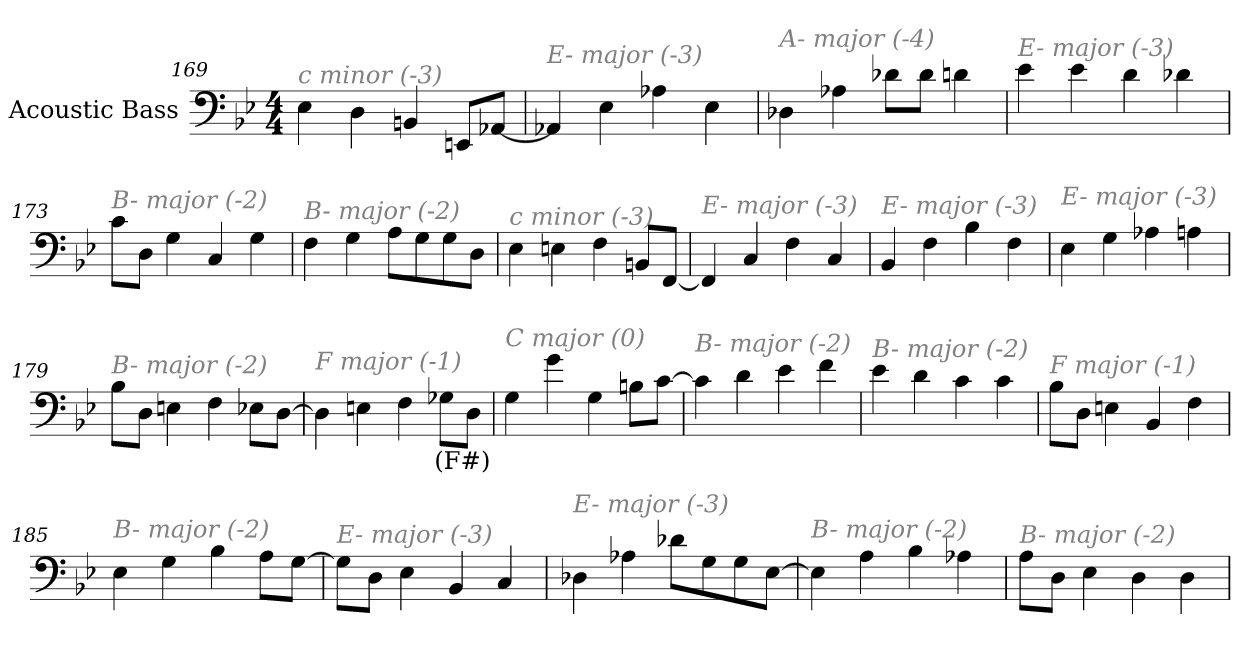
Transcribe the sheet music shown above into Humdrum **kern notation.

**kern	**text
*part1	*part1
*staff1	*staff1
*I"Acoustic Bass	*
*clefF4	*
*ITrd7c12	*
*k[b-e-]	*
*B-:	*
*M4/4	*
=169	=169
!LO:TX:i:color=#808080:t=c minor (-3)	!
4EE-	.
4DD	.
4BBBn	.
8EEEnL	.
[8AAA-XJ	.
=170	=170
!LO:TX:i:color=#808080:t=E- major (-3)	!
4AAA-X]	.
4EE-	.
4AA-X	.
4EE-	.
=171	=171
!LO:TX:i:color=#808080:t=A- major (-4)	!
4DD-X	.
4AA-X	.
8D-XL	.
8D-J	.
4Dn	.
=172	=172
!LO:TX:i:color=#808080:t=E- major (-3)	!
4E-	.
4E-	.
4D	.
4D-X	.
=173	=173
!LO:TX:i:color=#808080:t=B- major (-2)	!
8CL	.
8DDJ	.
4GG	.
4CC	.
4GG	.
=174	=174
!LO:TX:i:color=#808080:t=B- major (-2)	!
4FF	.
4GG	.
8AAL	.
8GG	.
8GG	.
8DDJ	.
=175	=175
!LO:TX:i:color=#808080:t=c minor (-3)	!
4EE-	.
4EEn	.
4FF	.
8BBBnL	.
[8FFFJ	.
=176	=176
!LO:TX:i:color=#808080:t=E- major (-3)	!
4FFF]	.
4CC	.
4FF	.
4CC	.
=177	=177
!LO:TX:i:color=#808080:t=E- major (-3)	!
4BBB-	.
4FF	.
4BB-	.
4FF	.
=178	=178
!LO:TX:i:color=#808080:t=E- major (-3)	!
4EE-	.
4GG	.
4AA-X	.
4AAn	.
=179	=179
!LO:TX:i:color=#808080:t=B- major (-2)	!
8BB-L	.
8DDJ	.
4EEn	.
4FF	.
8EE-XL	.
[8DDJ	.
=180	=180
!LO:TX:i:color=#808080:t=F major (-1)	!
4DD]	.
4EEn	.
4FF	.
8GG-XiL	(F#)
8DDJ	.
=181	=181
!LO:TX:i:color=#808080:t=C major (0)	!
4GG	.
4G	.
4GG	.
8BBnL	.
[8CJ	.
=182	=182
!LO:TX:i:color=#808080:t=B- major (-2)	!
4C]	.
4D	.
4E-	.
4F	.
=183	=183
!LO:TX:i:color=#808080:t=B- major (-2)	!
4E-	.
4D	.
4C	.
4C	.
=184	=184
!LO:TX:i:color=#808080:t=F major (-1)	!
8BB-L	.
8DDJ	.
4EEn	.
4BBB-	.
4FF	.
=185	=185
!LO:TX:i:color=#808080:t=B- major (-2)	!
4EE-	.
4GG	.
4BB-	.
8AAL	.
[8GGJ	.
=186	=186
!LO:TX:i:color=#808080:t=E- major (-3)	!
8GGL]	.
8DDJ	.
4EE-	.
4BBB-	.
4CC	.
=187	=187
!LO:TX:i:color=#808080:t=E- major (-3)	!
4DD-X	.
4AA-X	.
8D-XL	.
8GG	.
8GG	.
[8EE-J	.
=188	=188
!LO:TX:i:color=#808080:t=B- major (-2)	!
4EE-]	.
4AA	.
4BB-	.
4AA-X	.
=189	=189
!LO:TX:i:color=#808080:t=B- major (-2)	!
8AAL	.
8DDJ	.
4EE-	.
4DD	.
4DD	.
=	=
*-	*-
